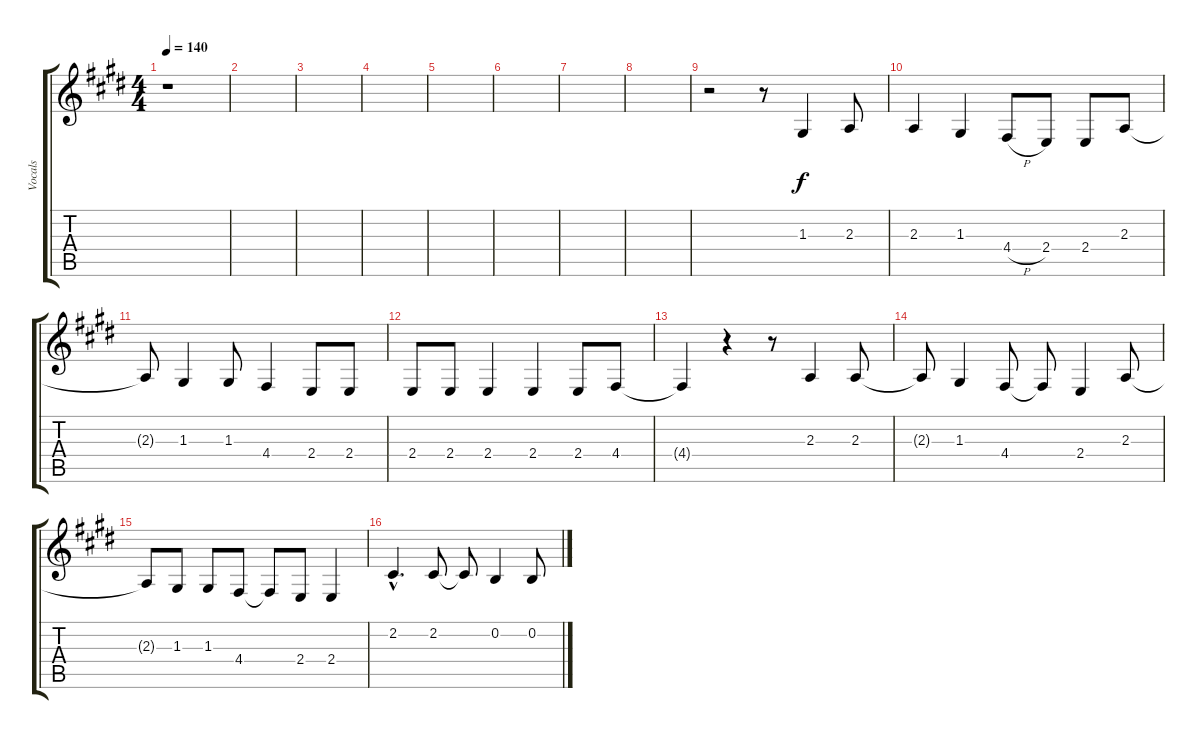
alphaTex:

\track ("Vocals" "Vocals") {instrument lead2sawtooth}
\staff {score tabs}
\tuning (E4 B3 G3 D3 A2 E2) {hide}
\ts (4 4)
\tempo 140
\clef g2
\ks e
r.1{dy f instrument lead2sawtooth} |
|
|
|
|
|
|
|
r.2 r.8 1.3.4 2.3.8 |
2.3.4 1.3.4 4.4{h}.8 2.4.8 2.4.8 2.3.8 |
2.3{t}.8 1.3.4 1.3.8 4.4.4 2.4.8 2.4.8 |
2.4.8 2.4.8 2.4.4 2.4.4 2.4.8 4.4.8 |
4.4{t}.4 r.4 r.8 2.3.4 2.3.8 |
2.3{t}.8 1.3.4 4.4.8 4.4{t}.8 2.4.4 2.3.8 |
2.3{t}.8 1.3.8 1.3.8 4.4.8 4.4{t}.8 2.4.8 2.4.4 |
2.2{hac}.4{d} 2.2.8 2.2{t}.8 0.2.4 0.2.8
